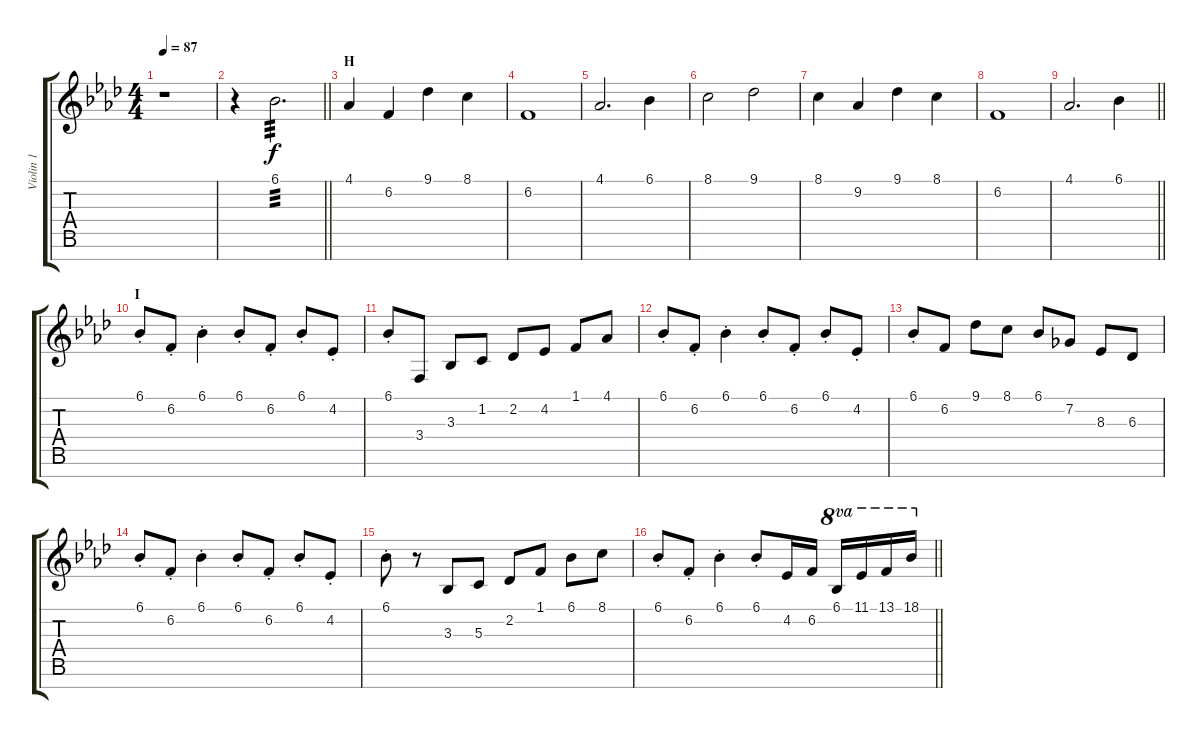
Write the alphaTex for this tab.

\track ("Violin 1" "Violin 1") {instrument violin}
\staff {score tabs}
\tuning (E4 B3 G3 D3 A2 E2 B1) {hide}
\ts (4 4)
\tempo 87
\clef g2
\ks ab
r.1{dy f} |
\barLineRight lightlight
r.4 6.1.2{d tp 3 volume 10} |
\section ("" "H")
4.1.4 6.2.4 9.1.4 8.1.4 |
6.2.1 |
4.1.2{d} 6.1.4 |
8.1.2 9.1.2 |
8.1.4 9.2.4 9.1.4 8.1.4 |
6.2.1 |
\barLineRight lightlight
4.1.2{d} 6.1.4 |
\section ("" "I")
6.1{st}.8 6.2{st}.8 6.1{st}.4 6.1{st}.8 6.2{st}.8 6.1{st}.8 4.2{st}.8 |
6.1{st}.8 3.4.8 3.3.8 1.2.8 2.2.8 4.2.8 1.1.8 4.1.8 |
6.1{st}.8 6.2{st}.8 6.1{st}.4 6.1{st}.8 6.2{st}.8 6.1{st}.8 4.2{st}.8 |
6.1{st}.8 6.2.8 9.1.8 8.1.8 6.1.8 7.2.8 8.3.8 6.3.8 |
6.1{st}.8 6.2{st}.8 6.1{st}.4 6.1{st}.8 6.2{st}.8 6.1{st}.8 4.2{st}.8 |
6.1{st}.8 r.8 3.3.8 5.3.8 2.2.8 1.1.8 6.1.8 8.1.8 |
\barLineRight lightlight
6.1{st}.8 6.2{st}.8 6.1{st}.4 6.1{st}.8 4.2.16 6.2.16 6.1.16{ot 8va} 11.1.16{ot 8va} 13.1.16{ot 8va} 18.1.16{ot 8va}
